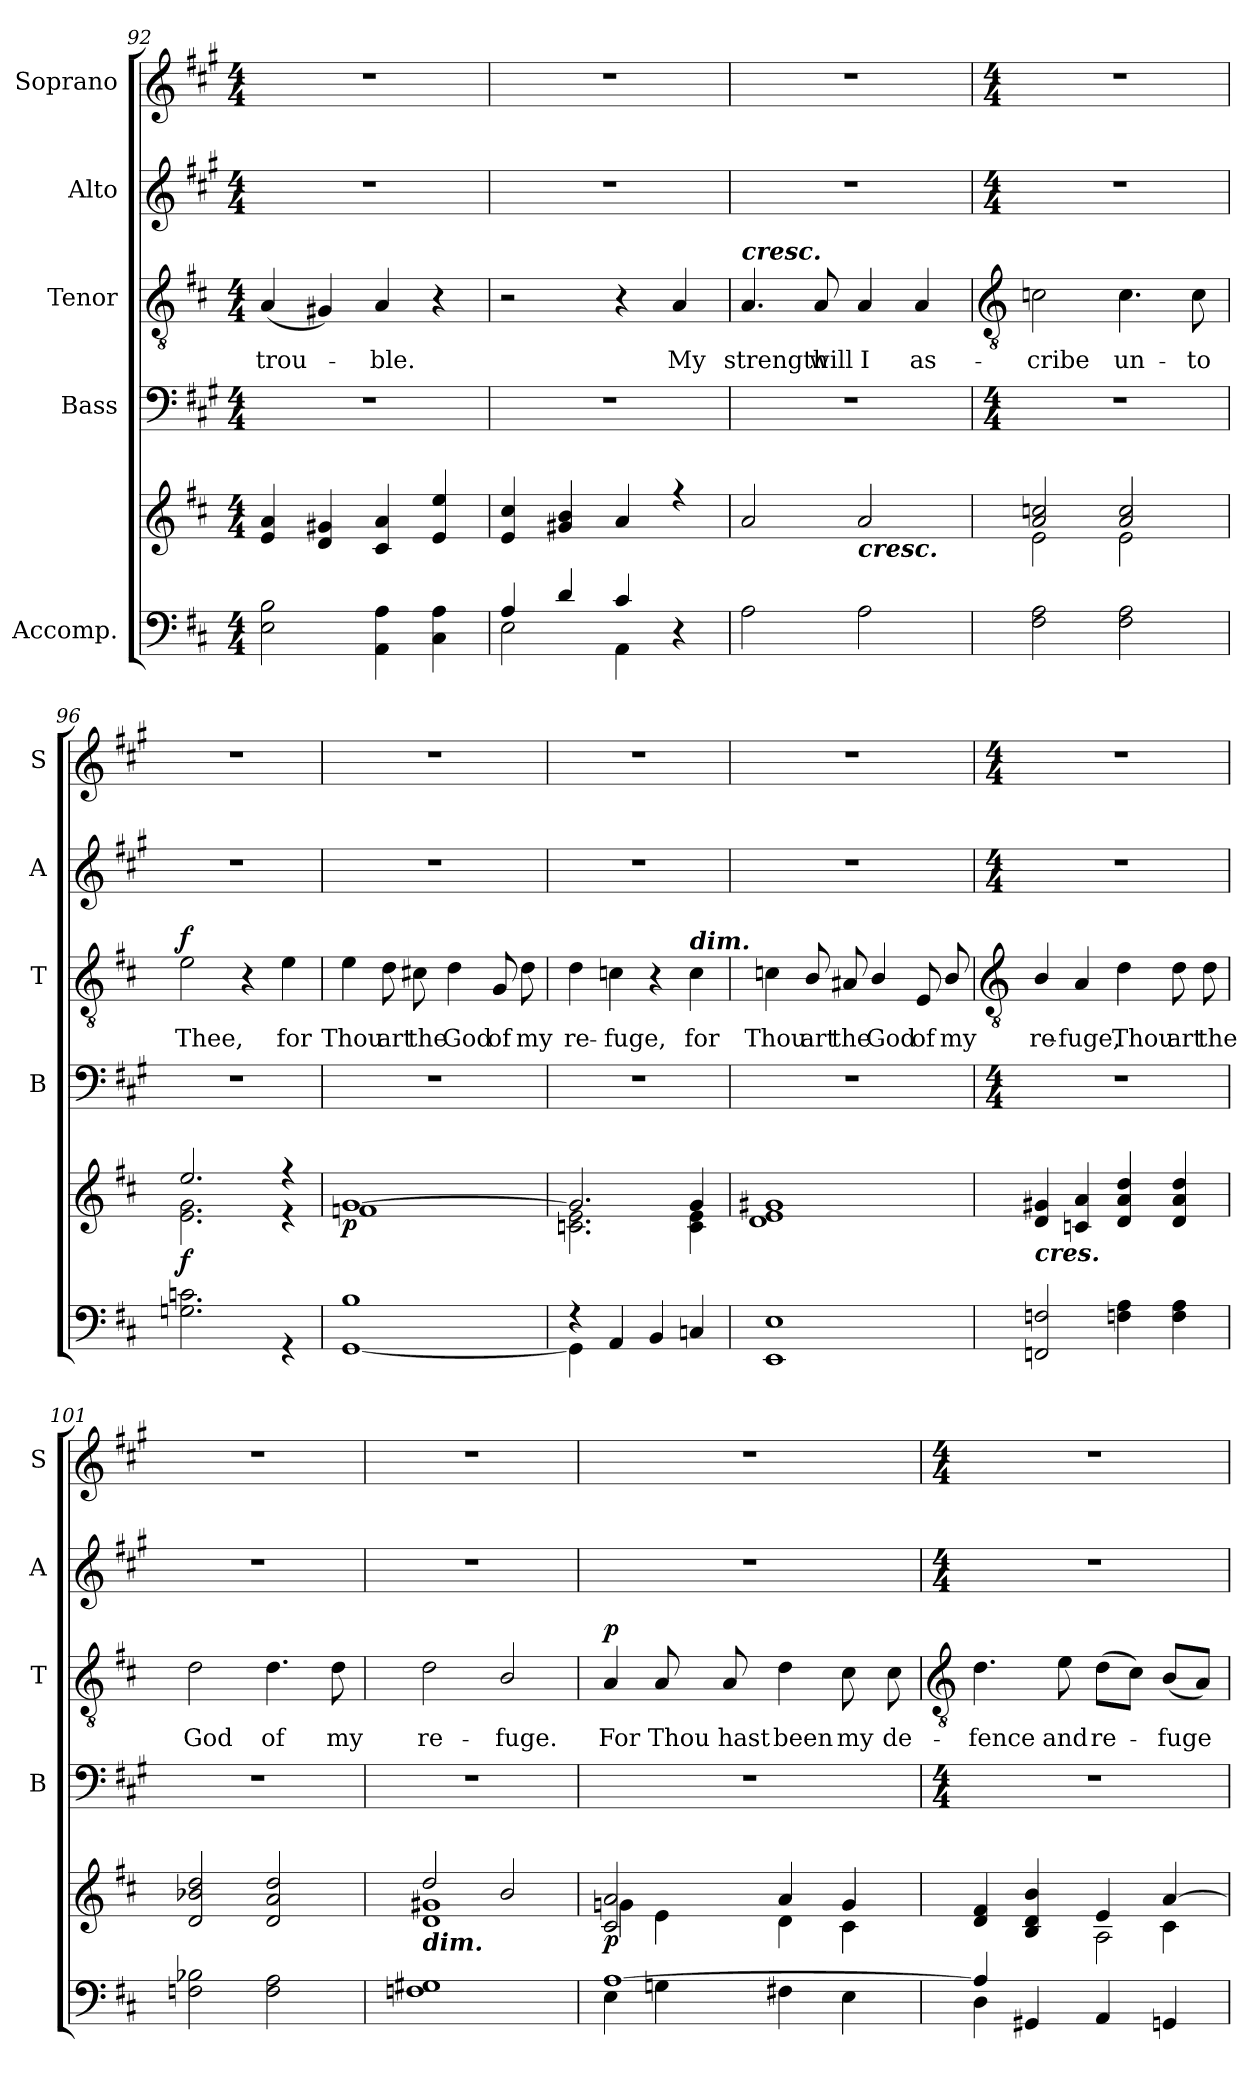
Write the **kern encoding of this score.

**kern	**kern	**dynam	**kern	**kern	**text	**dynam	**kern	**kern
*part5	*part5	*part5	*part4	*part3	*part3	*part3	*part2	*part1
*staff6	*staff5	*staff5/6	*staff4	*staff3	*staff3	*staff3	*staff2	*staff1
*I"Accomp.	*	*	*I"Bass	*I"Tenor	*	*	*I"Alto	*I"Soprano
*	*	*	*I'B	*I'T	*	*	*I'A	*I'S
*clefF4	*clefG2	*	*clefF4	*clefGv2	*	*	*clefG2	*clefG2
*k[f#c#]	*k[f#c#]	*	*k[f#c#g#]	*k[f#c#]	*	*	*k[f#c#g#]	*k[f#c#g#]
*D:	*D:	*	*A:	*D:	*	*	*A:	*A:
*M4/4	*M4/4	*	*M4/4	*M4/4	*	*	*M4/4	*M4/4
=92	=92	=92	=92	=92	=92	=92	=92	=92
*^	*^	*	*	*	*	*	*	*
!	!	!	!	!	!	!	!LO:LY:b	!	!	!
1ryy	2E\ 2B\	4e/ 4a/	1ryy	.	1r	(<4A	trou-	.	1r	1r
.	.	4d/ 4g#X/	.	.	.	4G#X)	.	.	.	.
!	!	!	!	!	!	!	!LO:LY:b	!	!	!
.	4AA\ 4A\	4c#/ 4a/	.	.	.	4A	ble.	.	.	.
.	4C#\ 4A\	4e/ 4ee/	.	.	.	4r	.	.	.	.
=93	=93	=93	=93	=93	=93	=93	=93	=93	=93	=93
4A/	2E\	4e/ 4cc#/	1ryy	.	1r	2r	.	.	1r	1r
4d/	.	4g#X/ 4b/	.	.	.	.	.	.	.	.
4c#/	4AA\	4a/	.	.	.	4r	.	.	.	.
!	!	!	!	!	!	!	!LO:LY:b	!	!	!
4ryy	4r	4r	.	.	.	4A	My	.	.	.
=94	=94	=94	=94	=94	=94	=94	=94	=94	=94	=94
!	!	!	!	!	!	!LO:TX:a:Bi:t=cresc.	!	!	!	!
!	!	!	!	!	!	!	!LO:LY:b	!	!	!
1ryy	2A\	2a/	1ryy	.	1r	4.A	strength	.	1r	1r
!	!	!	!	!	!	!	!LO:LY:b	!	!	!
.	.	.	.	.	.	8A	will	.	.	.
!	!	!LO:TX:b:Bi:t=cresc.	!	!	!	!	!	!	!	!
!	!	!	!	!	!	!	!LO:LY:b	!	!	!
.	2A\	2a/	.	.	.	4A	I	.	.	.
!	!	!	!	!	!	!	!LO:LY:b	!	!	!
.	.	.	.	.	.	4A	as-	.	.	.
!!LO:LB:g=z
=95	=95	=95	=95	=95	=95	=95	=95	=95	=95	=95
*	*	*	*	*	*	*clefGv2	*	*	*	*
*	*	*	*	*	*M4/4	*	*	*	*M4/4	*M4/4
!	!	!	!	!	!	!	!LO:LY:b	!	!	!
1ryy	2F#\ 2A\	2a/ 2ccn/	2e\	.	1r	2cn	-cribe	.	1r	1r
!	!	!	!	!	!	!	!LO:LY:b	!	!	!
.	2F#\ 2A\	2a/ 2cc/	2e\	.	.	4.c	un-	.	.	.
!	!	!	!	!	!	!	!LO:LY:b	!	!	!
.	.	.	.	.	.	8c	-to	.	.	.
=96	=96	=96	=96	=96	=96	=96	=96	=96	=96	=96
!	!	!	!	!LO:DY:b	!	!	!LO:LY:b	!LO:DY:b	!	!
1ryy	2.Gn\ 2.cn\	2.ee/	2.e\ 2.g\	f	1r	2e	Thee,	f	1r	1r
.	.	.	.	.	.	4r	.	.	.	.
!	!	!	!	!	!	!	!LO:LY:b	!	!	!
.	4r	4r	4r	.	.	4e	for	.	.	.
=97	=97	=97	=97	=97	=97	=97	=97	=97	=97	=97
!	!	!	!	!LO:DY:b	!	!	!LO:LY:b	!	!	!
1B/	[1GG\	[1g/	1fn\	p	1r	4e	Thou	.	1r	1r
!	!	!	!	!	!	!	!LO:LY:b	!	!	!
.	.	.	.	.	.	8d	art	.	.	.
!	!	!	!	!	!	!	!LO:LY:b	!	!	!
.	.	.	.	.	.	8c#X	the	.	.	.
!	!	!	!	!	!	!	!LO:LY:b	!	!	!
.	.	.	.	.	.	4d	God	.	.	.
!	!	!	!	!	!	!	!LO:LY:b	!	!	!
.	.	.	.	.	.	8G	of	.	.	.
!	!	!	!	!	!	!	!LO:LY:b	!	!	!
.	.	.	.	.	.	8d	my	.	.	.
=98	=98	=98	=98	=98	=98	=98	=98	=98	=98	=98
!	!	!	!	!	!	!	!LO:LY:b	!	!	!
4r	4GG\]	2.g/]	2.cn\ 2.e\	.	1r	4d	re-	.	1r	1r
!	!	!	!	!	!	!	!LO:LY:b	!	!	!
4AA/	4ryy	.	.	.	.	4cn	-fuge,	.	.	.
4BB/	2ryy	.	.	.	.	4r	.	.	.	.
!	!	!	!	!	!	!LO:TX:a:Bi:t=dim.	!	!	!	!
!	!	!	!	!	!	!	!LO:LY:b	!	!	!
4Cn/	.	4g/	4c\ 4e\	.	.	4c	for	.	.	.
=99	=99	=99	=99	=99	=99	=99	=99	=99	=99	=99
!	!	!	!	!	!	!	!LO:LY:b	!	!	!
1EE/ 1E/	1ryy	1g#X/	1d\ 1e\	.	1r	4cn	Thou	.	1r	1r
!	!	!	!	!	!	!	!LO:LY:b	!	!	!
.	.	.	.	.	.	8B/	art	.	.	.
!	!	!	!	!	!	!	!LO:LY:b	!	!	!
.	.	.	.	.	.	8A#X	the	.	.	.
!	!	!	!	!	!	!	!LO:LY:b	!	!	!
.	.	.	.	.	.	4B/	God	.	.	.
!	!	!	!	!	!	!	!LO:LY:b	!	!	!
.	.	.	.	.	.	8E	of	.	.	.
!	!	!	!	!	!	!	!LO:LY:b	!	!	!
.	.	.	.	.	.	8B/	my	.	.	.
!!LO:LB:g=z
=100	=100	=100	=100	=100	=100	=100	=100	=100	=100	=100
*	*	*	*	*	*	*clefGv2	*	*	*	*
*	*	*	*	*	*M4/4	*	*	*	*M4/4	*M4/4
!	!	!LO:TX:b:Bi:t=cres.	!	!	!	!	!	!	!	!
!	!	!	!	!	!	!	!LO:LY:b	!	!	!
2FFn/ 2Fn/	2ryy	4d/ 4g#X/	1ryy	.	1r	4B/	re-	.	1r	1r
!	!	!	!	!	!	!	!LO:LY:b	!	!	!
.	.	4cn/ 4a/	.	.	.	4A	-fuge,	.	.	.
!	!	!	!	!	!	!	!LO:LY:b	!	!	!
2ryy	4Fn\ 4A\	4d/ 4a/ 4dd/	.	.	.	4d	Thou	.	.	.
!	!	!	!	!	!	!	!LO:LY:b	!	!	!
.	4F\ 4A\	4d/ 4a/ 4dd/	.	.	.	8d	art	.	.	.
!	!	!	!	!	!	!	!LO:LY:b	!	!	!
.	.	.	.	.	.	8d	the	.	.	.
=101	=101	=101	=101	=101	=101	=101	=101	=101	=101	=101
!	!	!	!	!	!	!	!LO:LY:b	!	!	!
1ryy	2Fn\ 2B-X\	2d/ 2b-X/ 2dd/	1ryy	.	1r	2d	God	.	1r	1r
!	!	!	!	!	!	!	!LO:LY:b	!	!	!
.	2F\ 2A\	2d/ 2a/ 2dd/	.	.	.	4.d	of	.	.	.
!	!	!	!	!	!	!	!LO:LY:b	!	!	!
.	.	.	.	.	.	8d	my	.	.	.
=102	=102	=102	=102	=102	=102	=102	=102	=102	=102	=102
!LO:TX:a:Bi:t=dim.	!	!	!	!	!	!	!	!	!	!
!	!	!	!	!	!	!	!LO:LY:b	!	!	!
1ryy	1Fn\ 1G#X\	2dd/	1d\ 1g#X\	.	1r	2d	re-	.	1r	1r
!	!	!	!	!	!	!	!LO:LY:b	!	!	!
.	.	2b/	.	.	.	2B/	-fuge.	.	.	.
=103	=103	=103	=103	=103	=103	=103	=103	=103	=103	=103
!	!	!	!	!LO:DY:b	!	!	!LO:LY:b	!LO:DY:b	!	!
[1A/	4E\	2c#/ 2a/	4gn\	p	1r	4A	For	p	1r	1r
!	!	!	!	!	!	!	!LO:LY:b	!	!	!
.	4Gn\	.	4e\	.	.	8A	Thou	.	.	.
!	!	!	!	!	!	!	!LO:LY:b	!	!	!
.	.	.	.	.	.	8A	hast	.	.	.
!	!	!	!	!	!	!	!LO:LY:b	!	!	!
.	4F#X\	4a/	4d\	.	.	4d	been	.	.	.
!	!	!	!	!	!	!	!LO:LY:b	!	!	!
.	4E\	4g/	4c#\	.	.	8c#	my	.	.	.
!	!	!	!	!	!	!	!LO:LY:b	!	!	!
.	.	.	.	.	.	8c#	de-	.	.	.
*	*	*v	*v	*	*	*	*	*	*	*
!!LO:LB:g=z
=104	=104	=104	=104	=104	=104	=104	=104	=104	=104
*	*	*	*	*	*clefGv2	*	*	*	*
*	*	*	*	*M4/4	*	*	*	*M4/4	*M4/4
*	*	*^	*	*	*	*	*	*	*
*	*	*	*^	*	*	*	*	*	*	*
!	!	!	!	!	!	!	!	!LO:LY:b	!	!	!
4A/]	4D\	4d/ 4f#/	2ryy	2.ryy	.	1r	4.d	-fence	.	1r	1r
4GG#X/	4ryy	4B/ 4d/ 4b/	.	.	.	.	.	.	.	.	.
!	!	!	!	!	!	!	!	!LO:LY:b	!	!	!
.	.	.	.	.	.	.	8e	and	.	.	.
!	!	!	!	!	!	!	!	!LO:LY:b	!	!	!
4AA/	4ryy	4e/	2A\	.	.	.	(>8dL	re-	.	.	.
.	.	.	.	.	.	.	8c#J)	.	.	.	.
!	!	!	!	!	!	!	!	!LO:LY:b	!	!	!
4GGn/	4ryy	[4a/	.	4c#\	.	.	(<8BL	fuge	.	.	.
.	.	.	.	.	.	.	8AJ)	.	.	.	.
*v	*v	*	*	*	*	*	*	*	*	*	*
*	*v	*v	*v	*	*	*	*	*	*	*
=	=	=	=	=	=	=	=	=
*-	*-	*-	*-	*-	*-	*-	*-	*-
